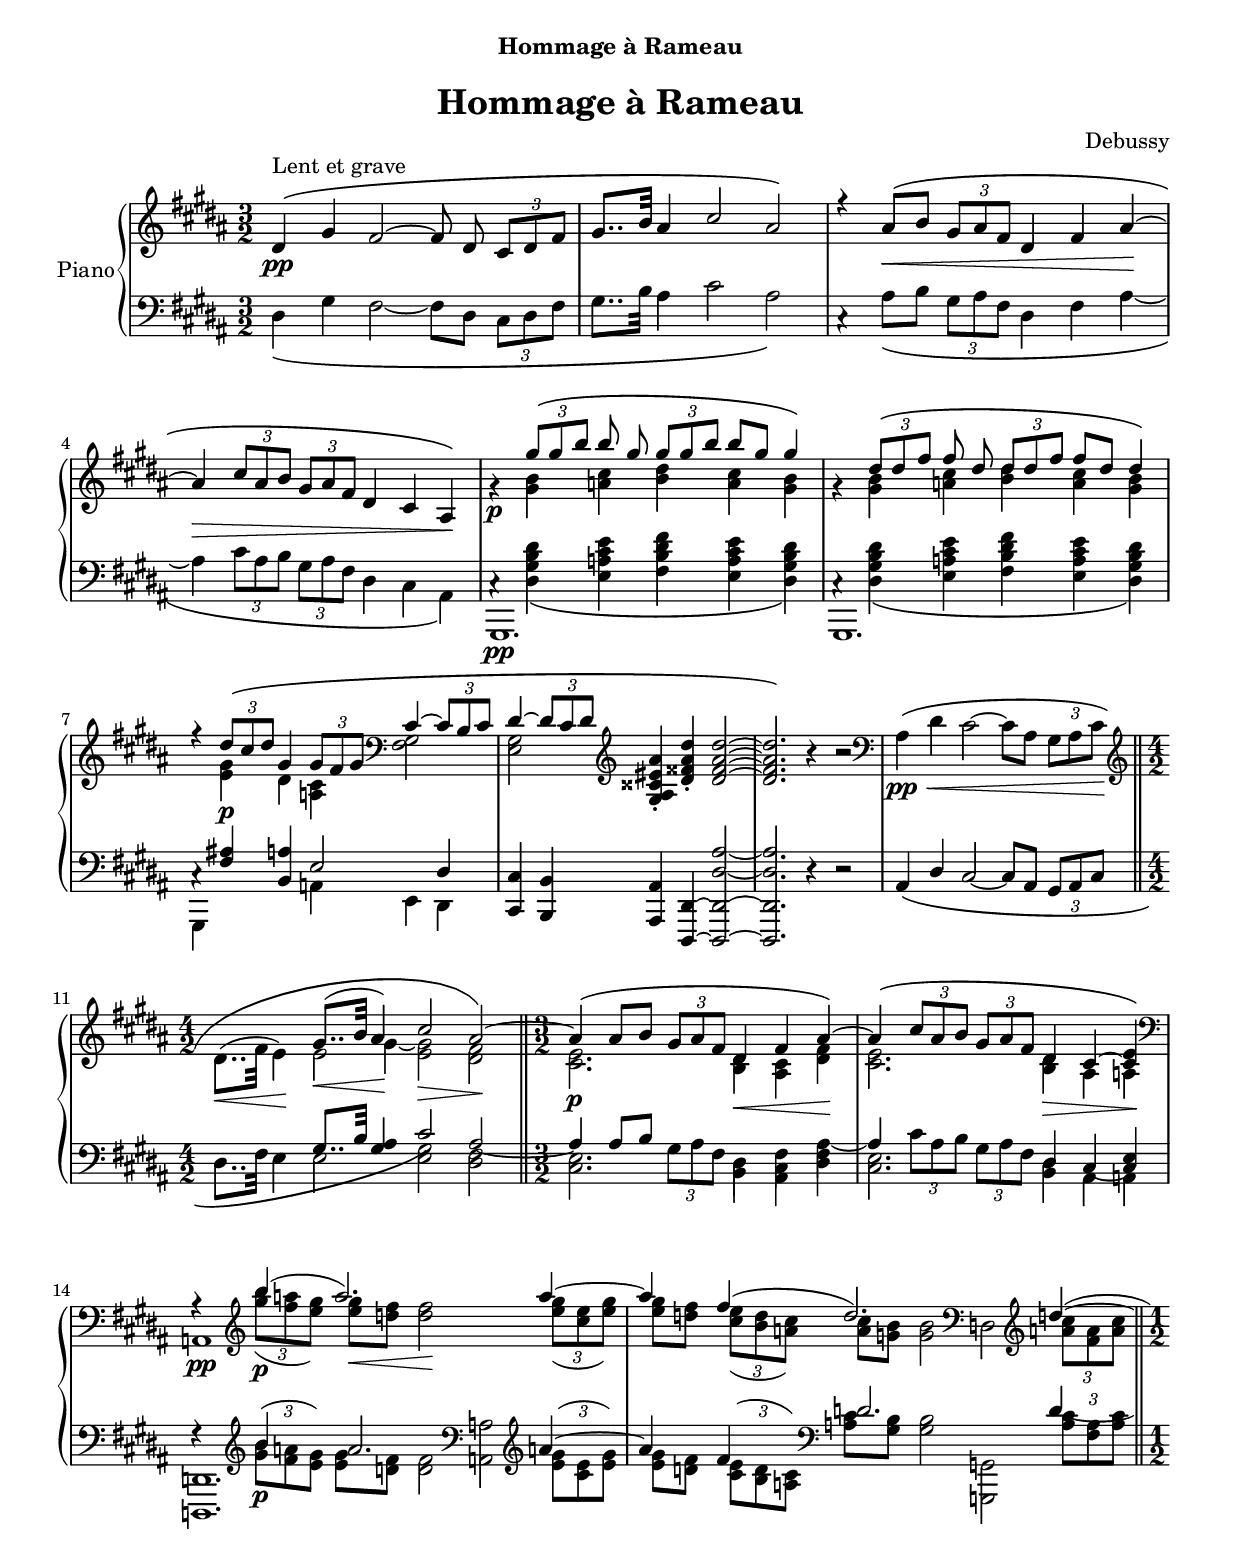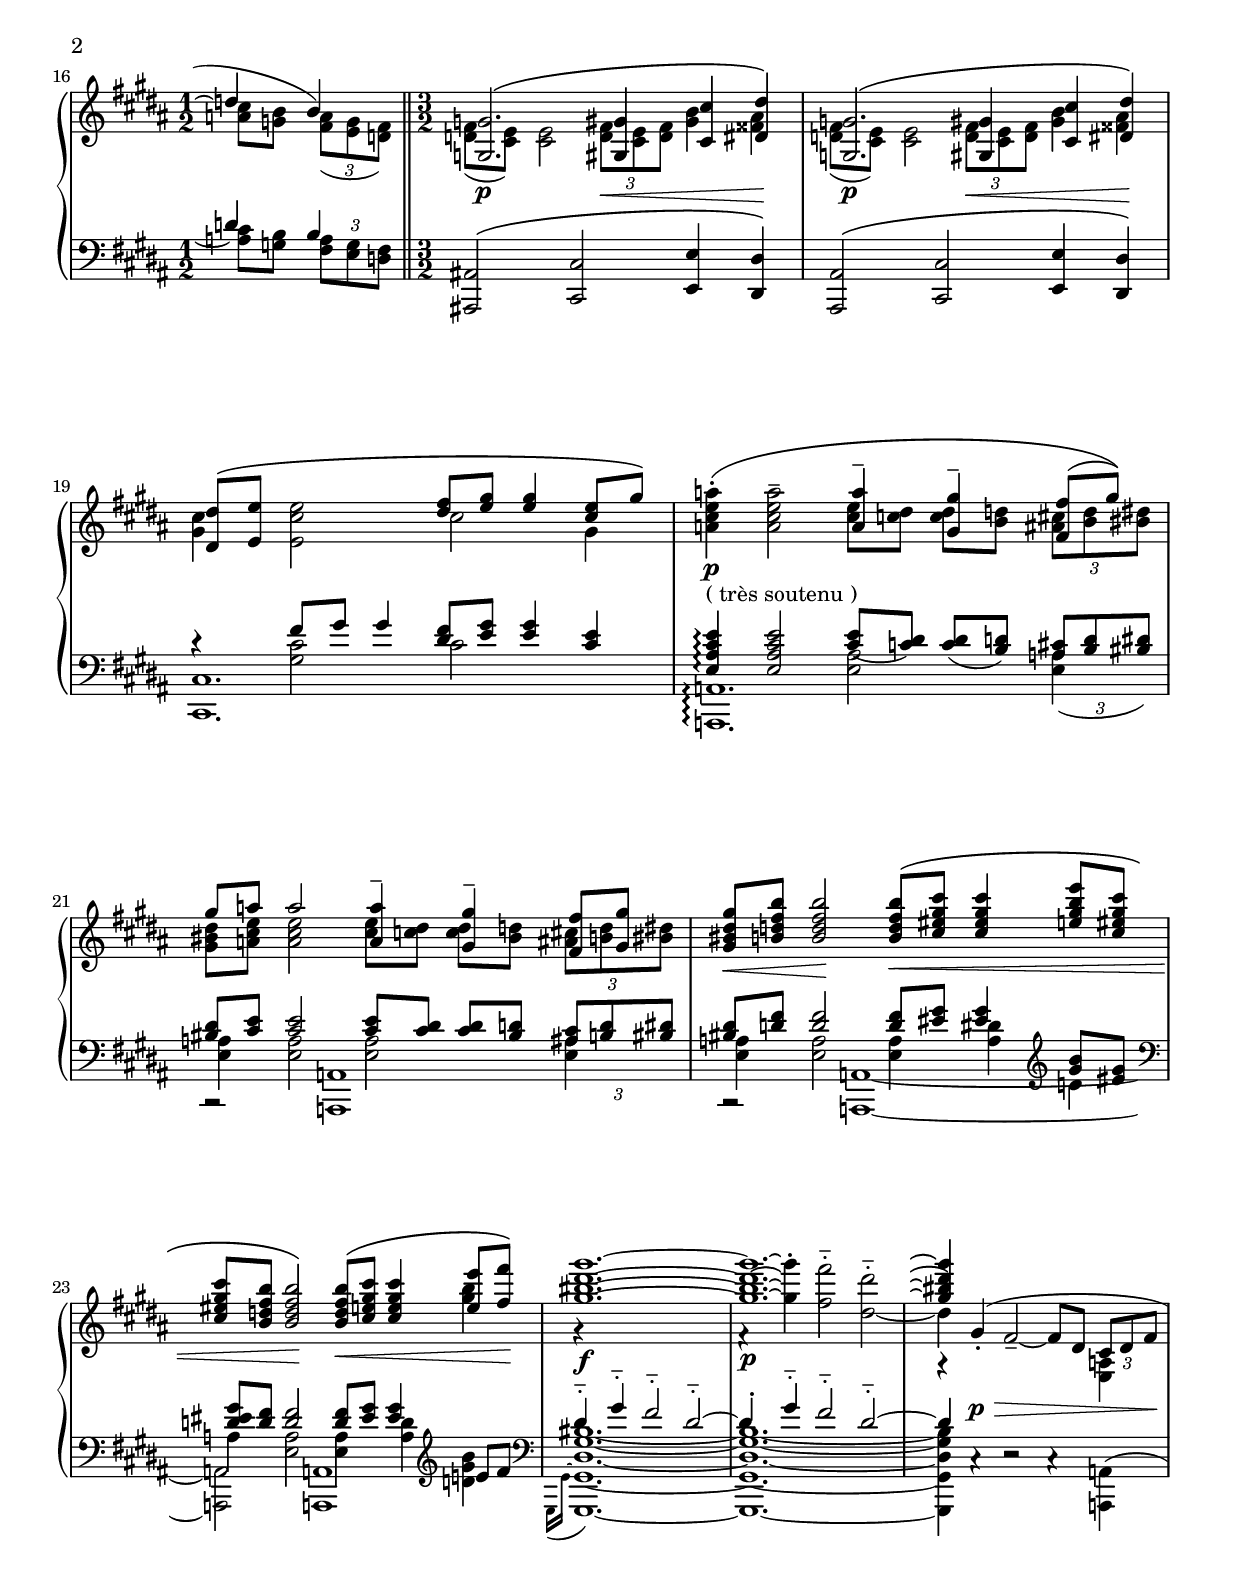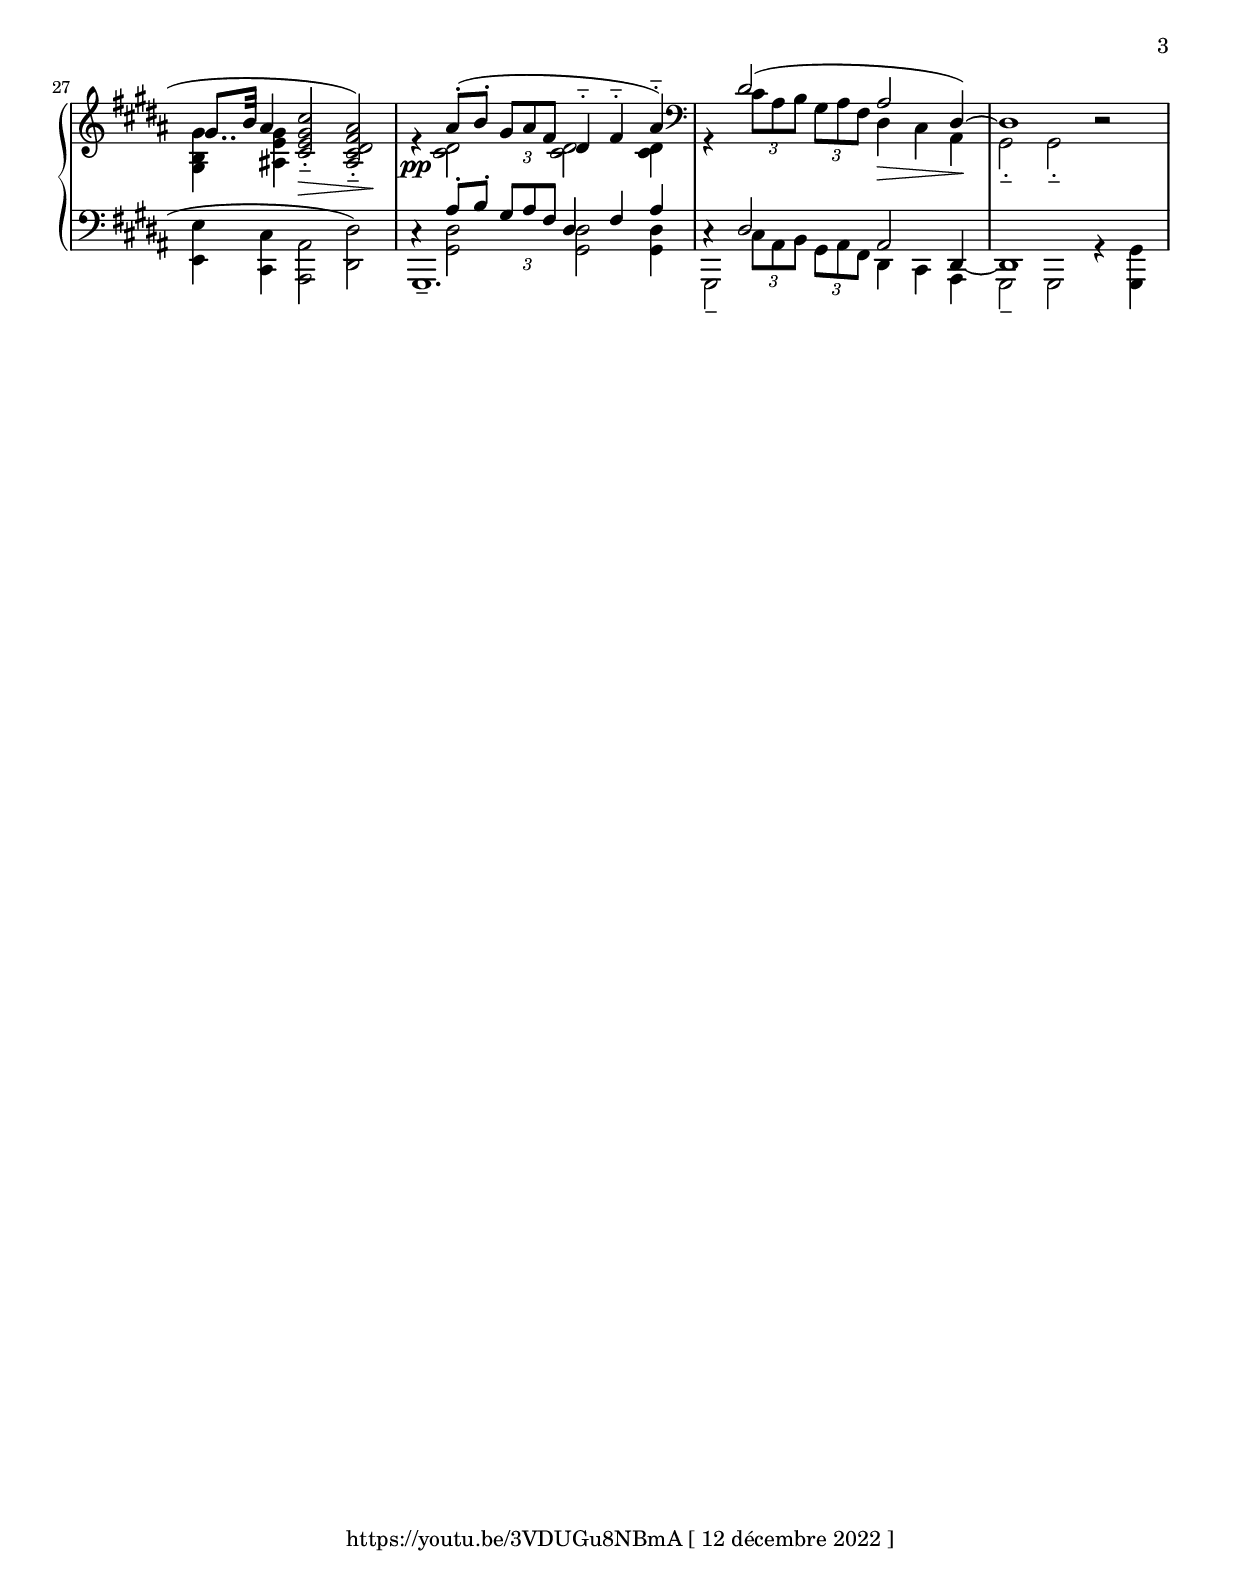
#(set-global-staff-size 19)
\version "2.22.0"
\include "italiano.ly"

\paper {

  line-width = 186\mm
  #(define left-margin (/ (- paper-width  (* 186 mm)) 2))
  #(define top-margin (/ (- paper-height (* 259 mm)) 2))
  #(define bottom-margin (/ (- paper-height (* 253 mm)) 2))
  between-system-padding = 8\mm
  indent = 10\mm
 % #(define fonts
  %  (set-global-fonts
   %  #:music "emmentaler"
    % #:brace "emmentaler"
   %))
}

\header {
  title = "Hommage à Rameau"
  dedication = \markup \center-column { \fontsize #0.5 \bold "Hommage à Rameau" " " }
  composer = "Debussy"
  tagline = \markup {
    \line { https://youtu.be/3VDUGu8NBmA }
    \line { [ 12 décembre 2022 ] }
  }
}

global = {
  \key si \major
  \time 3/2
}


rightOne = \relative do'' {
  \global
  red,4\(\pp^"Lent et grave" sold fad2 ~ \autoBeamOff fad8 red \autoBeamOn \tuplet 3/2 { dod red fad }
  sold8.. si32 lad4 dod2 lad\)
  r4 lad8\(\< si \tuplet3/2 { sold8 lad fad } red4 fad lad\! ~
  lad\> \tuplet 3/2 { dod8 lad si } \tuplet 3/2 { sold lad fad } red4 dod lad\)\!
  sold'4\rest\p \tuplet 3/2 { sold'8\( sold si } \autoBeamOff si sold \autoBeamOn \tuplet 3/2 { sold8 sold si } si sold sold4\)
  sold,4\rest \tuplet 3/2 { red'8\( red fad } \autoBeamOff fad8 red \autoBeamOn \tuplet 3/2 { red8 red fad } fad8 red red4\)
  r4 \tuplet 3/2 { red8\( dod red } sold,4 \tuplet 3/2 { sold8 fad sold } \clef bass dod,4 ~ \tuplet 3/2 { dod8 si dod }
  red4 ~ \tuplet 3/2 { red8 dod red } \clef treble < sold, lad dodd mid lad >4_. < red' fadd lad red >_. < red fadd lad red >2 ~
  q2.\) si'4\rest si2\rest \clef bass
  \stemDown
  lad,4\pp\(\< red dod2 ~ dod8 lad \tuplet 3/2 {  sold [ lad dod\! ] }
  \clef treble \bar "||"  \time 4/2 red8..\< ( fad32 mi4\! ) \stemUp
  << { sold8..\< ( si32 lad4\! ) dod2 } \\ {  s4 sold4 ~ sold2  } >>

  lad\) ~
  \bar "||" \time 3/2 lad4\( lad8 si \tuplet 3/2 { sold lad fad } red4 fad lad\) ~
  lad4\( \tuplet 3/2 { dod8 lad si } \tuplet 3/2 { sold lad fad } red4 dod ~ <dod mi>\)
  \clef bass r4
  \clef treble si''4 ( la2. )  la4 ~
  la fad ( re2. ) \clef treble re4 ~ ( \bar "||"
  \time 1/2 re si ) \time 3/2

  <sol sol,>2.\p\( <sold sold,>4 <dod dod,> <red red,>\)
  <sol, sol,>2.\p\( <sold sold,>4 <dod dod,> <red red,>\)
  <red red,>8\( <mi mi,> s2 <red fad>8 <mi sold> q4 <dod mi>8 sold'\)

  \stemDown <la, dod mi la>4-.\p\(_\markup { "( très soutenu )" } q2-- \stemUp <la la'>4--  <sold sold'>-- <fad fad'>8 ( sold'\) )

  \stemDown <sold, sid red> <la dod mi> q2 \stemUp <la' la,>4-- <sold sold,>-- <fad fad,>8 <sold sold,>
  <sold, sid red sold>\< <si re fad si> q2\! q8\<\( <dod mid sold dod> q4 <mi sold si mi>8 <dod mid sold dod>
  q <si re fad si> q2\!\) q8\<\( <dod mi sold dod> q4 <mi mi'>8 <fad fad'>\!\)

  <sold sid red sold>1.\f ~ q\p \laissezVibrer

  <sold sid red sold>4 \repeatTie s s2 s


}

rightTwo = \relative do'' {
  \global
  s1.
  s1.
  s1.
  s1.

  s4 <sold si>4 <la dod> <si red> <la dod> <sold si>
  s4 <sold si>4 <la dod> <si red> <la dod> <sold si>
  s4
  < mi sold >\p red < la dod > \clef bass < fad sold >2
  < mi sold > s2 s2
  s2 s2 s2
  s2.
  s2. s2
  mi'2 mi\> <red fad>\!
  \time 3/2 \bar "||" <dod mi>2.\p <si red>4\< <lad dod> <red fad>\!

  <dod mi>2. <si red>4\> lad la!\!
  s4 \tuplet 3/2 { <sold'' si>8\p ( <fad la> <mi sold> ) } <mi sold>\< <re fad>
  <re fad>2\! \tuplet 3/2 { <mi sold>8 ( <dod mi> <mi sold> ) }
  <mi sold> <re fad> \tuplet 3/2 { <dod mi> ( [ <si re> <la dod> ] ) } <la dod> <sol si>
  <sol si>2 \clef treble \tuplet 3/2 { <la dod>8 [ <fad la> <la dod> ] }
  <la dod> <sol si> \tuplet 3/2 { <fad la> [( <mi sol> <re fad> )] } \bar "||"
  \time 3/2
  <re fad> ( <dod mi> ) q2 \tuplet 3/2 { <re fad>8\< <dod mi> <re fad>  } <sold si>4 <fadd lad>\!
  <re fad>8 ( <dod mi> ) q2 \tuplet 3/2 { <re fad>8\< <dod mi> <re fad>  } <sold si>4 <fadd lad>\!
  <sold dod> <mi dod' mi>2  dod' sold4
  s4 s2 <dod mi>8 <do red> q <si re> \tuplet 3/2 { <lad dod> [ <si re> <sid red> ] }
  \stemUp sold' la la2 \stemDown <dod, mi>8 <do red> q <sid re>
  \tuplet 3/2 { <lad dod> [ <si re> <sid red> ] }
  s1.
  s2 s s4 <sold' si>4
  s1. s4 <sold sold'>4^. <fad fad'>2^\portato <red~ red'>^\portato
  red4 \stemUp sold,-. \> \p ^( fad2-- ~ fad8 red \tuplet 3/2 { dod [ red fad ] } \!
  sold8.. si32 lad4  <dod, mi sold dod>2\portato \> <lad dod red fad lad>\portato ^) \!
  r4\pp lad'8^. ^( si^. \tuplet 3/2 { sold lad fad } red4^\portato fad^\portato lad^\portato ^)
  
  \clef bass r4 \stemDown \tuplet 3/2 { dod,8 lad si } \tuplet 3/2 { sold lad fad } red4\> dod lad \! 
  sold2-_ sold-_ s
  



}

rightThree = \relative do'' {
  \global
  s2*27
  s2*4
  s2*3
  s2*3
  s2*3
  la,,1\pp s2
  s2 s \stemDown \clef bass re2
  s1
  s1.*6 s2 s
  sol'4\rest s4 s2 s
  fa4\rest  s s2 s2
  sol,4\rest s2 s2 <mi la>4
  <sold si sold'> <lad! mi' sold> s2 s
  s4 <dod red>2 q q4 
  s \stemUp red2 ^( lad red,4 ^) ~ red1 red2\rest
  
  
  


}

leftOne = \relative do' {
  \global
  s1.
  s1.
  s1.
  s1.
  sold,,1.\pp
  sold1.
  \stemDown sold4 s2 la'4 mi red
  \stemUp
  <dod dod'> <si si'> <lad lad'> <red, red'> ~ <red red'>2 ~ <red red'>2. s4 s2
  s2 s s
  s2 \stemDown mi''2  <mi sold>  <red fad>
  <dod mi>2. <si red>4 <lad dod> <red fad>
  <dod mi>2.  <si red>4 lad la
  s4 \tuplet 3/2 { <sold'' si>8\p ( <fad la> <mi sold> ) }
  <mi sold> <re fad> <re fad>2 \clef treble \tuplet 3/2 { <mi sold>8 ( <dod mi> <mi sold> ) }
  <mi sold> <re fad> \tuplet 3/2 { <dod mi> ([ <si re> <la dod> ]) } <la dod> <sold si>
  <sold si>2 \tuplet 3/2 { <la dod>8 [ <fad la> <la dod> ] } \bar "||"
  \time 1/2 <la dod> <sol si> \tuplet 3/2 { <fad la> [ <mi sol> <re fad> ] } \bar "||" \time 3/2
  \stemUp <lad! lad,!>2\( <dod dod,> <mi mi,>4 <red red,>\)
  <lad lad,>2\( <dod dod,> <mi mi,>4 <red red,>\)
  r \stemDown <sold dod>2 dod s4
  \stemUp <mi, lad dod mi>\arpeggio q2 \stemDown <mi lad> <mi la>4
  <mi la> q2 q q4
  q4 q2 q4 <la red> \clef treble re
  \clef bass la <mi la>2 q4 <la re> \clef treble <re sold si>

}

leftTwo = \relative do' {
  \global
  red,4\( sold fad2 ~ fad8 red \tuplet 3/2 { dod [ red fad ] }
  sold8.. si32 lad4 dod2 lad\)
  dod,4\rest lad'8\( si \tuplet 3/2 { sold lad fad } red4 fad lad ~
  lad \tuplet 3/2 { dod8 lad si } \tuplet 3/2 { sold lad fad } red4 dod lad\)
  do\rest
  < red sold si red >\( < mi la dod mi > < fad si red fad > < mi la dod mi > < red sold si red >\)
  do\rest
  < red sold si red >\( < mi la dod mi > < fad si red fad > < mi la dod mi > < red sold si red >\)
  do4\rest \stemUp < fad lad! > < si, la'! > mi2 red4
  s2 s
  <red lad'>2 ~ <red lad'>2. re4\rest re2\rest

  lad4\( red dod2 ~ dod8 lad \tuplet 3/2 { sold [ lad dod ] } \time 4/2
  \stemDown \bar "||" red8.. fad32 mi4 \stemUp sold8.. si32 <lad sold>4 dod2\) lad ~ \bar "||" \time 3/2
  lad4 lad8 si \stemDown \tuplet 3/2 { sold lad fad } red4 fad lad
  ~ \stemUp lad \stemDown \tuplet 3/2 { dod8 lad si } \tuplet 3/2 { sold lad fad } \stemUp
  red4 dod ~ <dod mi> fa\rest \clef treble
  si' la2. la4 ^~ la fad \clef bass re2. re4 ~
  re si
  s1.
  s
  s4 fad'8 sold sold4 <red fad>8 <mi sold> q4 <dod mi>
  s4 s2 <dod mi>8 (<do red>) q (<si re>) \tuplet 3/2 { <lad dod> ([ <si re> <sid red> ] )}
  <sid red> <dod mi> q2 q8 <dod red> q <sid re> \tuplet 3/2 { <lad dod> [ <si re> <sid red> ] }
  <sid red> <re fad> q2 q8 <mid sold> q4 \clef treble <sold si>8 <mid sold>

  \clef bass <re mid sold> <re fad> q2 q8 <mid sold> q4 \clef treble mi8 fad \clef bass
  red4^_ sold^_ fad2^_ red^_ ^~
  red4^. sold^_ fad2^_ red^_ ^~
  red4 s2 s s4 s1.
  s4 lad8^. si^. \tuplet 3/2 { sold lad fad } red4 fad lad
  s4 \stemDown \tuplet 3/2 { dod,8 lad si } \tuplet 3/2 { sold lad fad } red4 dod lad 
  sold2-- sold r4 <sold sold'>


}

leftThree = \relative do' {
  \global
  s2*27
  s2*4
  s2*3
  s2*3
  s2*3
  <re,, re,>1.
  s1. s1 s1*15 s2 s2
  sold,1._-
  \stemDown sold2_-
}

leftFour = \relative do' {
  \global
  s2*27
  s2*4
  s2*3
  s2*3
  s2*3
  s2 s \clef bass < la la,>2
  s2 s \clef bass < sol, sol,> s4
  s2 s1. s2. s4 s
  <dod dod,>1.
  <la la,>\arpeggio
  r2 q1
  r2 q1 ~ 
  q2 q1 
  \clef bass \acciaccatura { sold,16 sold'^~ } <sold, sold' red' sold sid>1. ~
  q ~ q4 do'\rest re2\rest do4\rest <la, la'> ^( 
  <mi' mi'> <dod dod'> <lad lad'>2 <red red'> ^)
  do'4\rest <sold red'>2 q q4
  do4\rest \stemUp red2 lad red,4 ~
  red1

}

\score {
  \new PianoStaff \with {
    instrumentName = "Piano"
  } <<
    \new Staff = "right" \with {
      midiInstrument = "acoustic grand"
    } << \rightOne \\ \rightTwo \\ \rightThree>>
    \new Staff = "left" \with {
      midiInstrument = "acoustic grand"
    } { \clef bass << \leftOne \\ \leftTwo \\ \leftThree \\ \leftFour >> }
  >>
  \layout { }
  \midi {
    \tempo 4=100
  }
}
